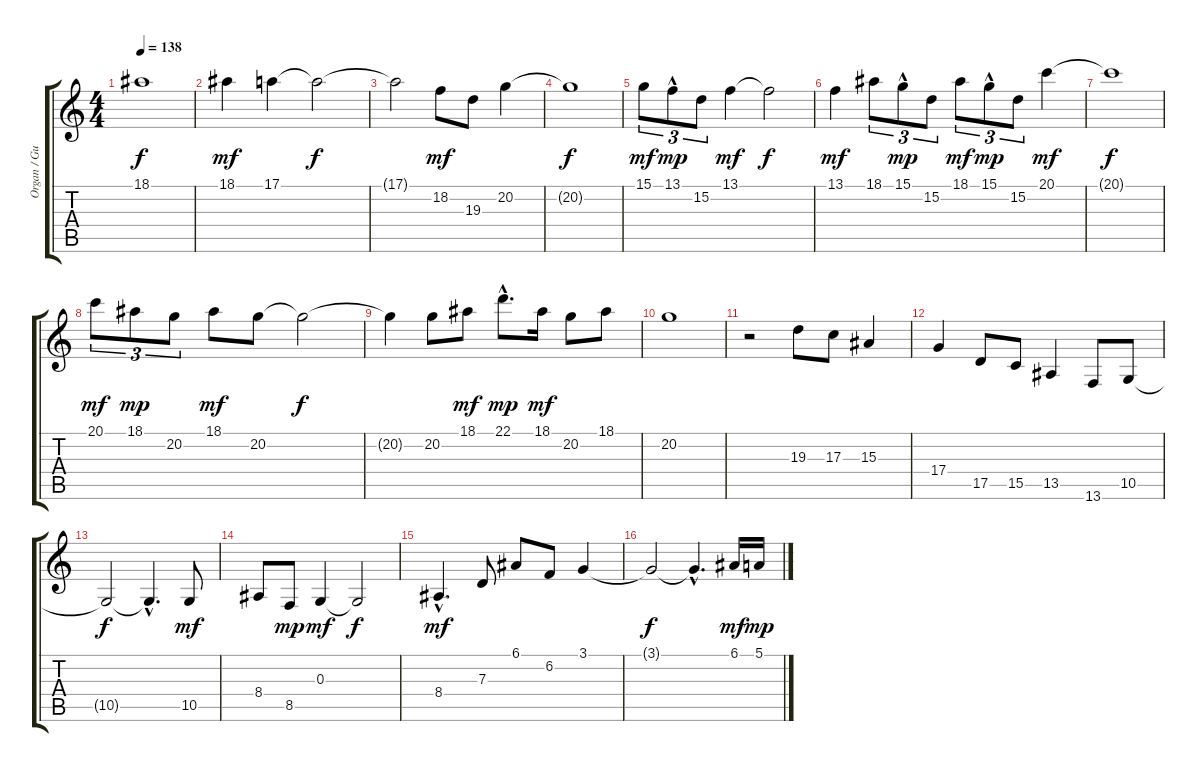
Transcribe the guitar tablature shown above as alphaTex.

\track ("Organ / Guitar" "Organ / Gu") {instrument frenchhorn}
\staff {score tabs}
\tuning (E4 B3 G3 D3 A2 E2) {hide}
\ts (4 4)
\tempo 138
\clef g2
\ks c
18.1{t}.1{dy f} |
18.1.4{dy mf} 17.1.4 17.1{t}.2{dy f} |
17.1{t}.2 18.2.8{dy mf} 19.3.8 20.2.4 |
20.2{t}.1{dy f} |
15.1.8{tu (3 2) dy mf} 13.1{hac}.8{tu (3 2) dy mp} 15.2.8{tu (3 2)} 13.1.4{dy mf} 13.1{t}.2{dy f} |
13.1.4{dy mf} 18.1.8{tu (3 2)} 15.1{hac}.8{tu (3 2) dy mp} 15.2.8{tu (3 2)} 18.1.8{tu (3 2) dy mf} 15.1{hac}.8{tu (3 2) dy mp} 15.2.8{tu (3 2)} 20.1.4{dy mf} |
20.1{t}.1{dy f} |
20.1.8{tu (3 2) dy mf} 18.1.8{tu (3 2) dy mp} 20.2.8{tu (3 2)} 18.1.8{dy mf} 20.2.8 20.2{t}.2{dy f} |
20.2{t}.4 20.2.8 18.1.8{dy mf} 22.1{hac}.8{d dy mp} 18.1.16{dy mf} 20.2.8 18.1.8 |
20.2.1 |
r.2 19.3.8 17.3.8 15.3.4 |
17.4.4 17.5.8 15.5.8 13.5.4 13.6.8 10.5.8 |
10.5{t}.2{dy f} 10.5{hac t}.4{d} 10.5.8{dy mf} |
8.4.8 8.5.8{dy mp} 0.3.4{dy mf} 0.3{t}.2{dy f} |
8.4{hac}.4{d dy mf} 7.3.8 6.1.8 6.2.8 3.1.4 |
3.1{t}.2{dy f} 3.1{hac t}.4{d} 6.1.16{dy mf} 5.1.16{dy mp}
